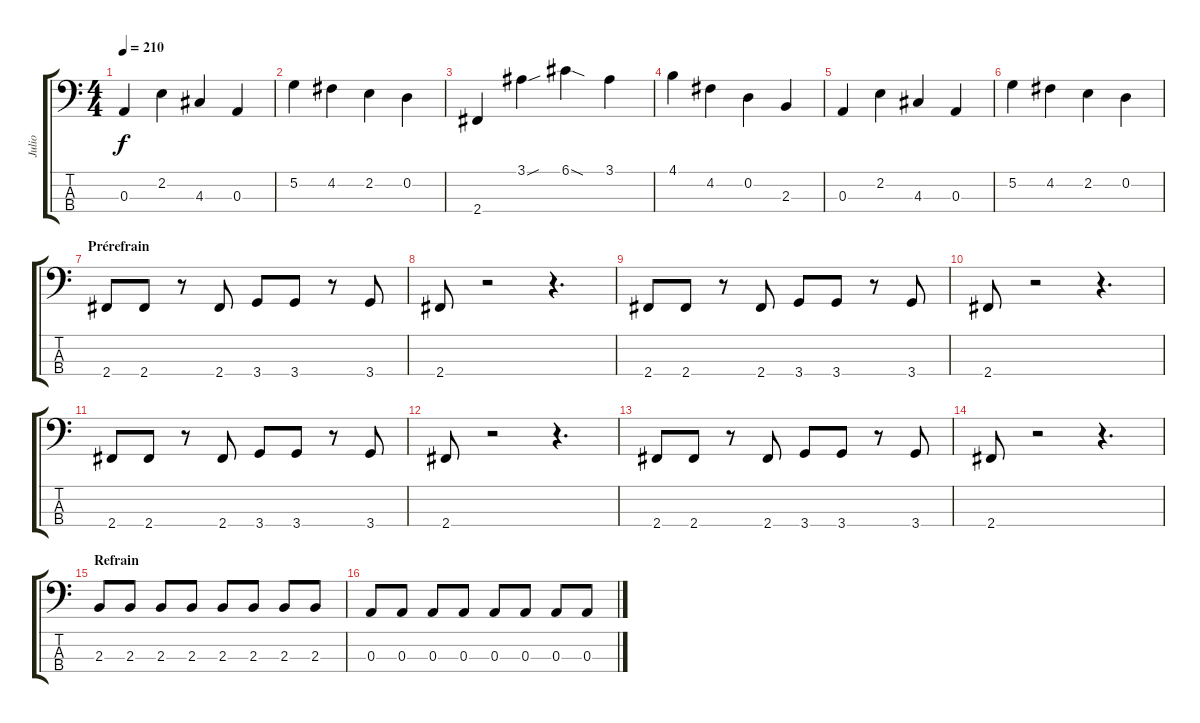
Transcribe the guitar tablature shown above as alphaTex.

\track ("Julio" "Julio") {instrument electricbassfinger}
\staff {score tabs}
\tuning (G2 D2 A1 E1) {hide}
\ts (4 4)
\tempo 210
\clef f4
\ks c
0.3.4{dy f} 2.2.4 4.3.4 0.3.4 |
5.2.4 4.2.4 2.2.4 0.2.4 |
2.4.4 3.1{sou}.4 6.1{sod}.4 3.1.4 |
4.1.4 4.2.4 0.2.4 2.3.4 |
0.3.4 2.2.4 4.3.4 0.3.4 |
5.2.4 4.2.4 2.2.4 0.2.4 |
\section ("" "Prérefrain")
2.4.8 2.4.8 r.8 2.4.8 3.4.8 3.4.8 r.8 3.4.8 |
2.4.8 r.2 r.4{d} |
2.4.8 2.4.8 r.8 2.4.8 3.4.8 3.4.8 r.8 3.4.8 |
2.4.8 r.2 r.4{d} |
2.4.8 2.4.8 r.8 2.4.8 3.4.8 3.4.8 r.8 3.4.8 |
2.4.8 r.2 r.4{d} |
2.4.8 2.4.8 r.8 2.4.8 3.4.8 3.4.8 r.8 3.4.8 |
2.4.8 r.2 r.4{d} |
\section ("" "Refrain")
2.3.8 2.3.8 2.3.8 2.3.8 2.3.8 2.3.8 2.3.8 2.3.8 |
0.3.8 0.3.8 0.3.8 0.3.8 0.3.8 0.3.8 0.3.8 0.3.8
